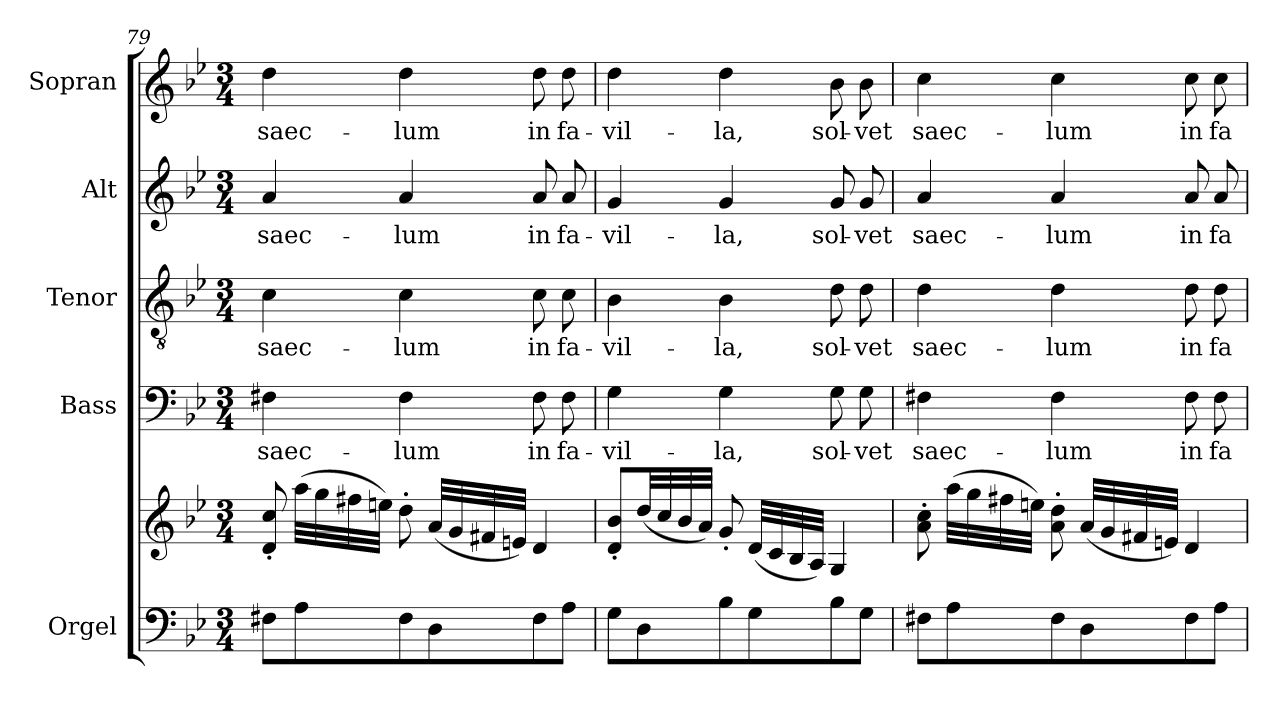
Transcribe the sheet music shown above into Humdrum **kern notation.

**kern	**kern	**kern	**text	**kern	**text	**kern	**text	**kern	**text
*part5	*part5	*part4	*part4	*part3	*part3	*part2	*part2	*part1	*part1
*staff6	*staff5	*staff4	*staff4	*staff3	*staff3	*staff2	*staff2	*staff1	*staff1
*I"Orgel	*	*I"Bass	*	*I"Tenor	*	*I"Alt	*	*I"Sopran	*
*I'Org.	*	*I'B.	*	*I'T.	*	*I'A.	*	*I'S.	*
*clefF4	*clefG2	*clefF4	*	*clefGv2	*	*clefG2	*	*clefG2	*
*k[b-e-]	*k[b-e-]	*k[b-e-]	*	*k[b-e-]	*	*k[b-e-]	*	*k[b-e-]	*
*B-:	*B-:	*B-:	*	*B-:	*	*B-:	*	*B-:	*
*M3/4	*M3/4	*M3/4	*	*M3/4	*	*M3/4	*	*M3/4	*
=79	=79	=79	=79	=79	=79	=79	=79	=79	=79
!	!	!	!LO:LY:b	!	!LO:LY:b	!	!LO:LY:b	!	!LO:LY:b
8F#X\L	8d/'< 8cc/'<	4F#X\	saec-	4c\	saec-	4a/	saec-	4dd\	saec-
8A\	(>32aa\LLL	.	.	.	.	.	.	.	.
.	32gg\	.	.	.	.	.	.	.	.
.	32ff#X\	.	.	.	.	.	.	.	.
.	32een\JJJ)	.	.	.	.	.	.	.	.
!	!	!	!LO:LY:b	!	!LO:LY:b	!	!LO:LY:b	!	!LO:LY:b
8F#\	8dd'>\	4F#\	-lum	4c\	-lum	4a/	-lum	4dd\	-lum
8D\	(<32a/LLL	.	.	.	.	.	.	.	.
.	32g/	.	.	.	.	.	.	.	.
.	32f#X/	.	.	.	.	.	.	.	.
.	32en/JJJ)	.	.	.	.	.	.	.	.
!	!	!	!LO:LY:b	!	!LO:LY:b	!	!LO:LY:b	!	!LO:LY:b
8F#\	4d/	8F#\	in	8c\	in	8a/	in	8dd\	in
!	!	!	!LO:LY:b	!	!LO:LY:b	!	!LO:LY:b	!	!LO:LY:b
8A\J	.	8F#\	fa-	8c\	fa-	8a/	fa-	8dd\	fa-
!!LO:PB:g=z
=80	=80	=80	=80	=80	=80	=80	=80	=80	=80
!	!	!	!LO:LY:b	!	!LO:LY:b	!	!LO:LY:b	!	!LO:LY:b
8G\L	8d/'< 8b-/'<L	4G\	-vil-	4B-\	-vil-	4g/	-vil-	4dd\	-vil-
8D\	(<32dd/LL	.	.	.	.	.	.	.	.
.	32cc/	.	.	.	.	.	.	.	.
.	32b-/	.	.	.	.	.	.	.	.
.	32a/JJJ)	.	.	.	.	.	.	.	.
!	!	!	!LO:LY:b	!	!LO:LY:b	!	!LO:LY:b	!	!LO:LY:b
8B-\	8g'</	4G\	-la,	4B-\	-la,	4g/	-la,	4dd\	-la,
8G\	(<32d/LLL	.	.	.	.	.	.	.	.
.	32c/	.	.	.	.	.	.	.	.
.	32B-/	.	.	.	.	.	.	.	.
.	32A/JJJ)	.	.	.	.	.	.	.	.
!	!	!	!LO:LY:b	!	!LO:LY:b	!	!LO:LY:b	!	!LO:LY:b
8B-\	4G/	8G\	sol-	8d\	sol-	8g/	sol-	8b-\	sol-
!	!	!	!LO:LY:b	!	!LO:LY:b	!	!LO:LY:b	!	!LO:LY:b
8G\J	.	8G\	-vet	8d\	-vet	8g/	-vet	8b-\	-vet
=81	=81	=81	=81	=81	=81	=81	=81	=81	=81
!	!	!	!LO:LY:b	!	!LO:LY:b	!	!LO:LY:b	!	!LO:LY:b
8F#X\L	8a\'> 8cc\'>	4F#X\	saec-	4d\	saec-	4a/	saec-	4cc\	saec-
8A\	(>32aa\LLL	.	.	.	.	.	.	.	.
.	32gg\	.	.	.	.	.	.	.	.
.	32ff#X\	.	.	.	.	.	.	.	.
.	32een\JJJ)	.	.	.	.	.	.	.	.
!	!	!	!LO:LY:b	!	!LO:LY:b	!	!LO:LY:b	!	!LO:LY:b
8F#\	8a\'> 8dd\'>	4F#\	-lum	4d\	-lum	4a/	-lum	4cc\	-lum
8D\	(<32a/LLL	.	.	.	.	.	.	.	.
.	32g/	.	.	.	.	.	.	.	.
.	32f#X/	.	.	.	.	.	.	.	.
.	32en/JJJ)	.	.	.	.	.	.	.	.
!	!	!	!LO:LY:b	!	!LO:LY:b	!	!LO:LY:b	!	!LO:LY:b
8F#\	4d/	8F#\	in	8d\	in	8a/	in	8cc\	in
!	!	!	!LO:LY:b	!	!LO:LY:b	!	!LO:LY:b	!	!LO:LY:b
8A\J	.	8F#\	fa-	8d\	fa-	8a/	fa-	8cc\	fa-
=	=	=	=	=	=	=	=	=	=
*-	*-	*-	*-	*-	*-	*-	*-	*-	*-
